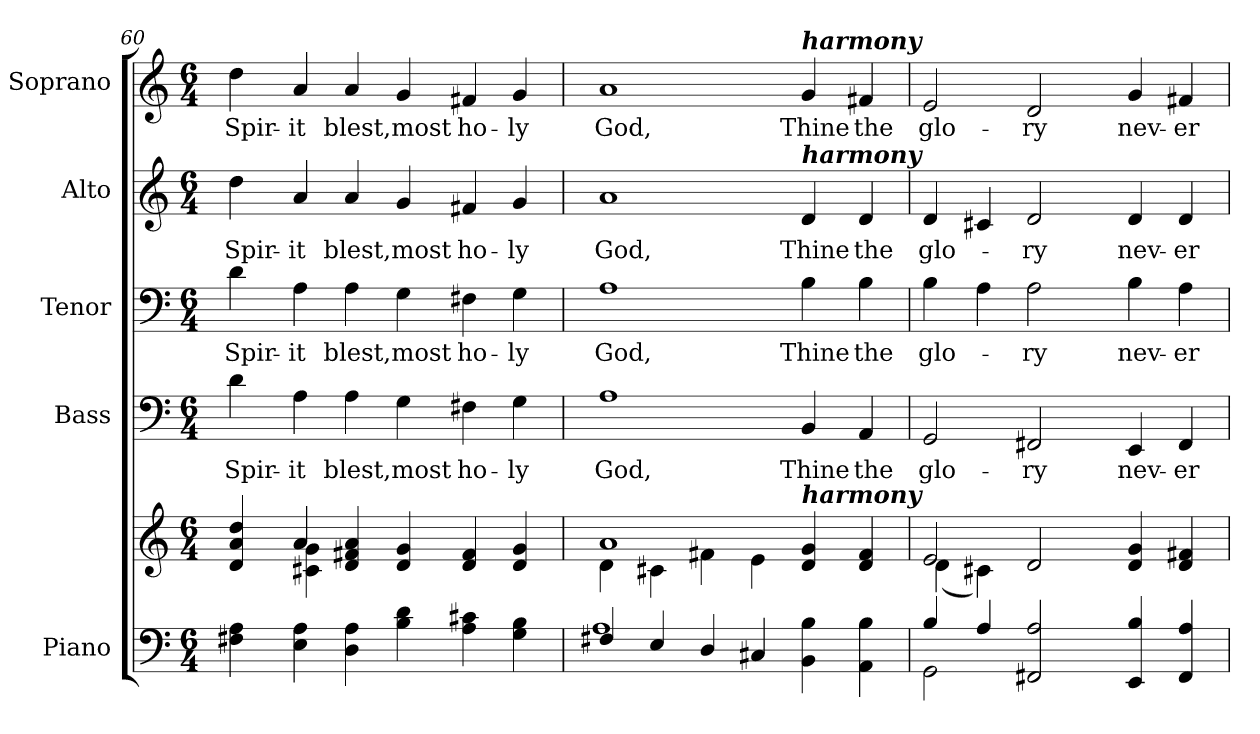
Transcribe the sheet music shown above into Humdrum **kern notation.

**kern	**kern	**kern	**text	**kern	**text	**kern	**text	**kern	**text
*part5	*part5	*part4	*part4	*part3	*part3	*part2	*part2	*part1	*part1
*staff6	*staff5	*staff4	*staff4	*staff3	*staff3	*staff2	*staff2	*staff1	*staff1
*I"Piano	*	*I"Bass	*	*I"Tenor	*	*I"Alto	*	*I"Soprano	*
*I'Pno.	*	*I'B.	*	*I'T.	*	*I'A.	*	*I'S.	*
!!LO:PB:g=z
*clefF4	*clefG2	*clefF4	*	*clefF4	*	*clefG2	*	*clefG2	*
*k[]	*k[]	*k[]	*	*k[]	*	*k[]	*	*k[]	*
*C:	*C:	*C:	*	*C:	*	*C:	*	*C:	*
*M6/4	*M6/4	*M6/4	*	*M6/4	*	*M6/4	*	*M6/4	*
=60	=60	=60	=60	=60	=60	=60	=60	=60	=60
*	*^	*	*	*	*	*	*	*	*
!	!	!	!	!LO:LY:b:color=#000000	!	!	!	!	!	!
!	!	!	!	!	!	!LO:LY:b:color=#000000	!	!	!	!
!	!	!	!	!	!	!	!	!LO:LY:b:color=#000000	!	!
!	!	!	!	!	!	!	!	!	!	!LO:LY:b:color=#000000
4F#Xi\ 4Ai	4di/ 4ai 4ddi	4ryy	4di\	Spir-	4di\	Spir-	4ddi\	Spir-	4ddi\	Spir-
!	!	!	!	!LO:LY:b:color=#000000	!	!	!	!	!	!
!	!	!	!	!	!	!LO:LY:b:color=#000000	!	!	!	!
!	!	!	!	!	!	!	!	!LO:LY:b:color=#000000	!	!
!	!	!	!	!	!	!	!	!	!	!LO:LY:b:color=#000000
4Ei\ 4Ai	4ai/	4c#Xi\ 4gi	4Ai\	-it	4Ai\	-it	4ai/	-it	4ai/	-it
!	!	!	!	!LO:LY:b:color=#000000	!	!	!	!	!	!
!	!	!	!	!	!	!LO:LY:b:color=#000000	!	!	!	!
!	!	!	!	!	!	!	!	!LO:LY:b:color=#000000	!	!
!	!	!	!	!	!	!	!	!	!	!LO:LY:b:color=#000000
4Di\ 4Ai	4di/ 4f#Xi 4ai	4ryy	4Ai\	blest,	4Ai\	blest,	4ai/	blest,	4ai/	blest,
!	!	!	!	!LO:LY:b:color=#000000	!	!	!	!	!	!
!	!	!	!	!	!	!LO:LY:b:color=#000000	!	!	!	!
!	!	!	!	!	!	!	!	!LO:LY:b:color=#000000	!	!
!	!	!	!	!	!	!	!	!	!	!LO:LY:b:color=#000000
4Bi\ 4di	4di/ 4gi	2.ryy	4Gi\	most	4Gi\	most	4gi/	most	4gi/	most
!	!	!	!	!LO:LY:b:color=#000000	!	!	!	!	!	!
!	!	!	!	!	!	!LO:LY:b:color=#000000	!	!	!	!
!	!	!	!	!	!	!	!	!LO:LY:b:color=#000000	!	!
!	!	!	!	!	!	!	!	!	!	!LO:LY:b:color=#000000
4Ai\ 4c#Xi	4di/ 4f#i	.	4F#Xi\	ho-	4F#Xi\	ho-	4f#Xi/	ho-	4f#Xi/	ho-
!	!	!	!	!LO:LY:b:color=#000000	!	!	!	!	!	!
!	!	!	!	!	!	!LO:LY:b:color=#000000	!	!	!	!
!	!	!	!	!	!	!	!	!LO:LY:b:color=#000000	!	!
!	!	!	!	!	!	!	!	!	!	!LO:LY:b:color=#000000
4Gi\ 4Bi	4di/ 4gi	.	4Gi\	-ly	4Gi\	-ly	4gi/	-ly	4gi/	-ly
=61	=61	=61	=61	=61	=61	=61	=61	=61	=61	=61
*^	*	*	*	*	*	*	*	*	*	*
!	!	!	!	!	!LO:LY:b:color=#000000	!	!	!	!	!	!
!	!	!	!	!	!	!	!LO:LY:b:color=#000000	!	!	!	!
!	!	!	!	!	!	!	!	!	!LO:LY:b:color=#000000	!	!
!	!	!	!	!	!	!	!	!	!	!	!LO:LY:b:color=#000000
4F#Xi/	1Ai	1ai	4di\	1Ai	God,	1Ai	God,	1ai	God,	1ai	God,
4Ei/	.	.	4c#Xi\	.	.	.	.	.	.	.	.
4Di/	.	.	4f#Xi\	.	.	.	.	.	.	.	.
4C#Xi/	.	.	4ei\	.	.	.	.	.	.	.	.
!	!	!	!	!	!LO:LY:b:color=#000000	!	!	!	!	!	!
!	!	!	!	!	!	!	!LO:LY:b:color=#000000	!	!	!	!
!	!	!	!	!	!	!	!	!	!LO:LY:b:color=#000000	!	!
!	!	!	!	!	!	!	!	!	!	!LO:TX:a:Bi:t=harmony	!
!	!	!	!	!	!	!	!	!LO:TX:a:Bi:t=harmony	!	!	!
!	!	!LO:TX:a:Bi:t=harmony	!	!	!	!	!	!	!	!	!
!	!	!	!	!	!	!	!	!	!	!	!LO:LY:b:color=#000000
4BBi\ 4Bi	4ryy	4di/ 4gi	4ryy	4BBi/	Thine	4Bi\	Thine	4di/	Thine	4gi/	Thine
!	!	!	!	!	!LO:LY:b:color=#000000	!	!	!	!	!	!
!	!	!	!	!	!	!	!LO:LY:b:color=#000000	!	!	!	!
!	!	!	!	!	!	!	!	!	!LO:LY:b:color=#000000	!	!
!	!	!	!	!	!	!	!	!	!	!	!LO:LY:b:color=#000000
4AAi\ 4Bi	4ryy	4di/ 4f#i	4ryy	4AAi/	the	4Bi\	the	4di/	the	4f#Xi/	the
!!LO:PB:g=z
=62	=62	=62	=62	=62	=62	=62	=62	=62	=62	=62	=62
!	!	!	!	!	!LO:LY:b:color=#000000	!	!	!	!	!	!
!	!	!	!	!	!	!	!LO:LY:b:color=#000000	!	!	!	!
!	!	!	!	!	!	!	!	!	!LO:LY:b:color=#000000	!	!
!	!	!	!	!	!	!	!	!	!	!	!LO:LY:b:color=#000000
4Bi/	2GGi\	2ei/	(4di\	2GGi/	glo-	4Bi\	glo-	4di/	glo-	2ei/	glo-
4Ai/	.	.	4c#Xi\)	.	.	4Ai\	.	4c#Xi/	.	.	.
!	!	!	!	!	!LO:LY:b:color=#000000	!	!	!	!	!	!
!	!	!	!	!	!	!	!LO:LY:b:color=#000000	!	!	!	!
!	!	!	!	!	!	!	!	!	!LO:LY:b:color=#000000	!	!
!	!	!	!	!	!	!	!	!	!	!	!LO:LY:b:color=#000000
2FF#Xi/ 2Ai	4ryy	2di/	4ryy	2FF#Xi/	-ry	2Ai\	-ry	2di/	-ry	2di/	-ry
.	2.ryy	.	2.ryy	.	.	.	.	.	.	.	.
!	!	!	!	!	!LO:LY:b:color=#000000	!	!	!	!	!	!
!	!	!	!	!	!	!	!LO:LY:b:color=#000000	!	!	!	!
!	!	!	!	!	!	!	!	!	!LO:LY:b:color=#000000	!	!
!	!	!	!	!	!	!	!	!	!	!	!LO:LY:b:color=#000000
4EEi/ 4Bi	.	4di/ 4gi	.	4EEi/	nev-	4Bi\	nev-	4di/	nev-	4gi/	nev-
!	!	!	!	!	!LO:LY:b:color=#000000	!	!	!	!	!	!
!	!	!	!	!	!	!	!LO:LY:b:color=#000000	!	!	!	!
!	!	!	!	!	!	!	!	!	!LO:LY:b:color=#000000	!	!
!	!	!	!	!	!	!	!	!	!	!	!LO:LY:b:color=#000000
4FF#i/ 4Ai	.	4di/ 4f#Xi	.	4FF#i/	-er	4Ai\	-er	4di/	-er	4f#Xi/	-er
*v	*v	*	*	*	*	*	*	*	*	*	*
*	*v	*v	*	*	*	*	*	*	*	*
=	=	=	=	=	=	=	=	=	=
*-	*-	*-	*-	*-	*-	*-	*-	*-	*-
